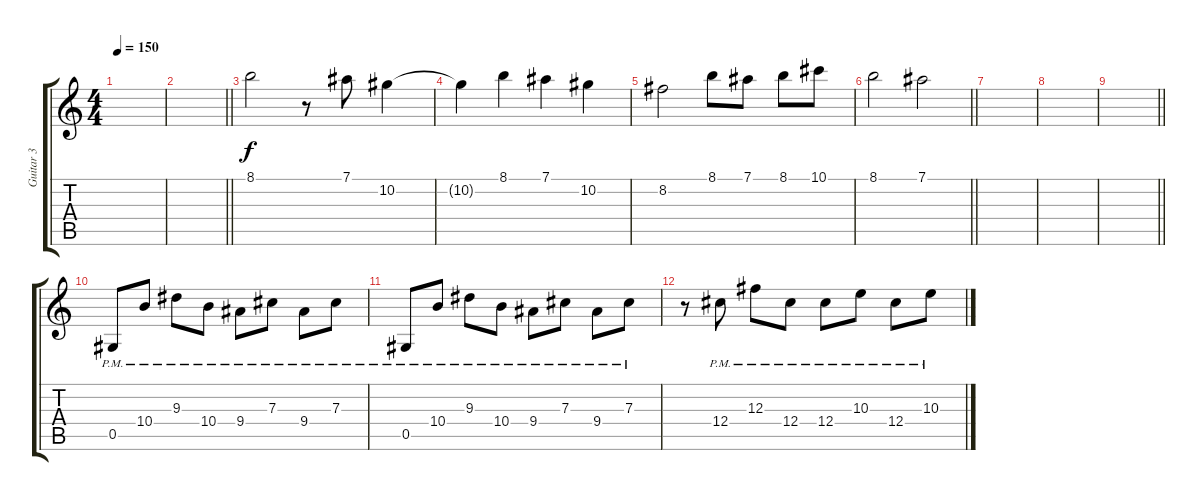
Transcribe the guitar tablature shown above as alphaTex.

\track ("Guitar 3" "Guitar 3") {instrument distortionguitar}
\staff {score tabs}
\tuning (Eb4 Bb3 Gb3 Db3 Ab2 Eb2) {hide}
\ts (4 4)
\tempo 150
\clef g2
\ks c
|
\barLineRight lightlight
|
8.1.2 r.8 7.1.8 10.2.4 |
10.2{t}.4 8.1.4 7.1.4 10.2.4 |
8.2.2 8.1.8 7.1.8 8.1.8 10.1.8 |
\barLineRight lightlight
8.1.2 7.1.2 |
|
|
\barLineRight lightlight
|
0.5{pm}.8 10.4{pm}.8 9.3{pm}.8 10.4{pm}.8 9.4{pm}.8 7.3{pm}.8 9.4{pm}.8 7.3{pm}.8 |
0.5{pm}.8 10.4{pm}.8 9.3{pm}.8 10.4{pm}.8 9.4{pm}.8 7.3{pm}.8 9.4{pm}.8 7.3{pm}.8 |
r.8 12.4{pm}.8 12.3{pm}.8 12.4{pm}.8 12.4{pm}.8 10.3{pm}.8 12.4{pm}.8 10.3{pm}.8
